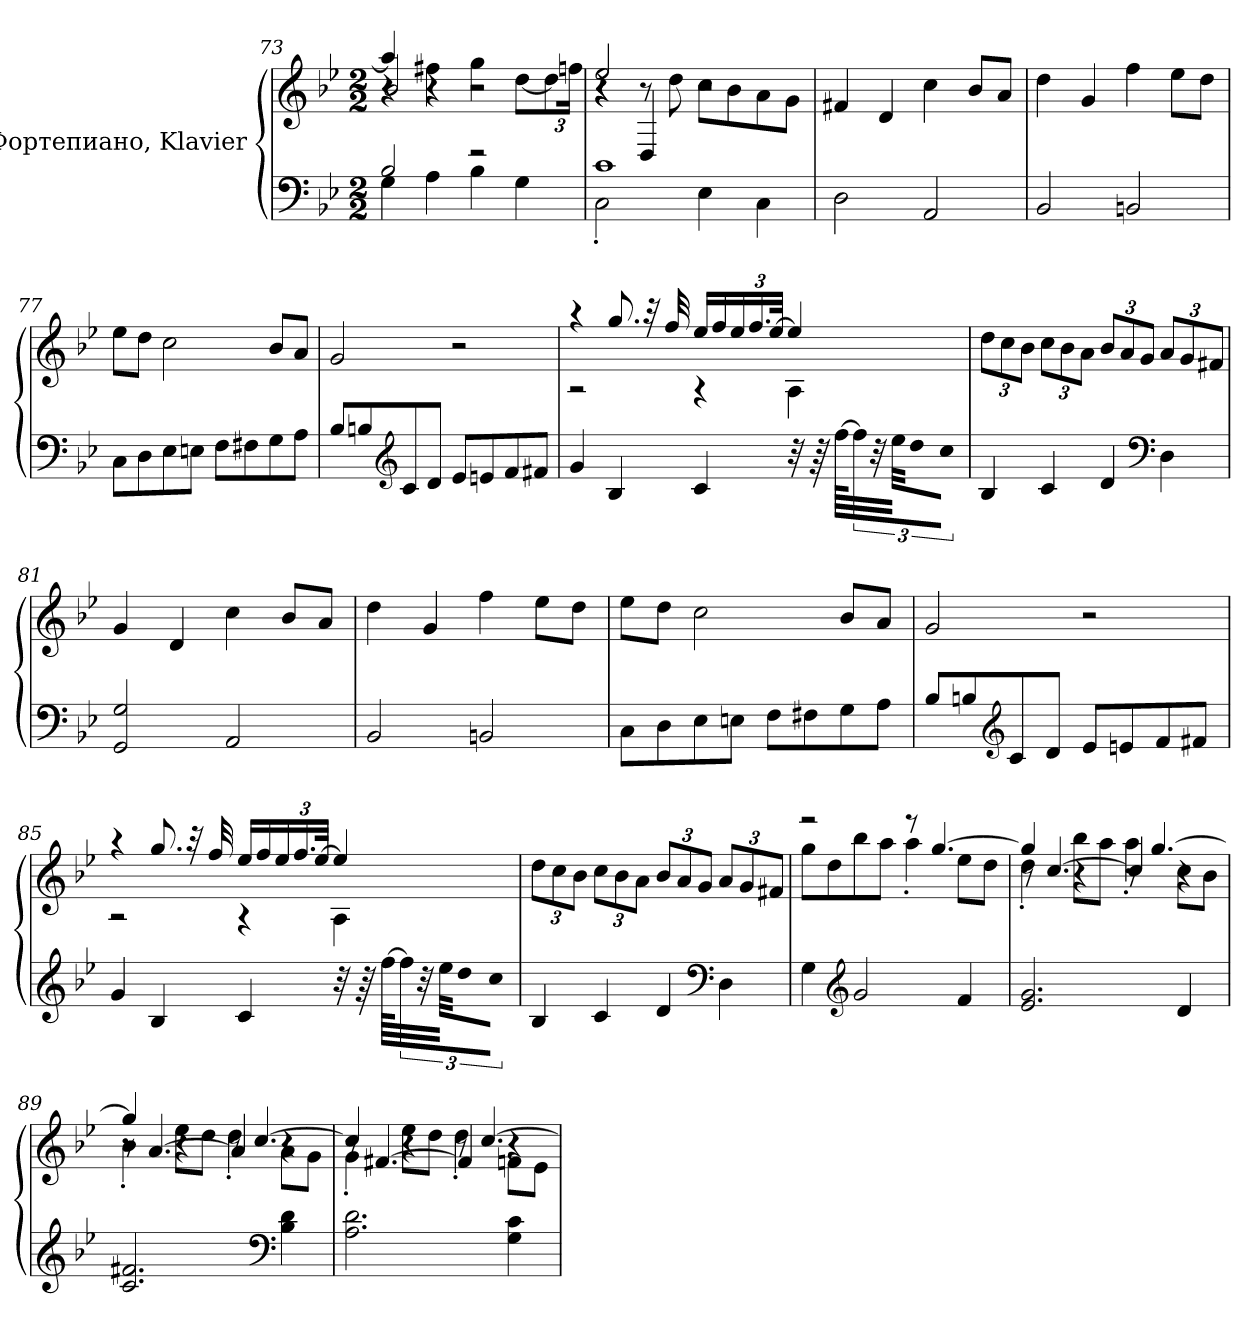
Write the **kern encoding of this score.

**kern	**kern
*part1	*part1
*staff2	*staff1
*I"Фортепиано, Klavier	*
*clefF4	*clefG2
*k[b-e-]	*k[b-e-]
*M2/2	*M2/2
=73	=73
*^	*^
*	*	*	*^
2B-/	4G\	4aa/]	4r	2b-/
.	4A\	4r	4ff#X\	.
2r	4B-\	2r	4gg\	2r
.	4G\	.	[8dd\L	.
*	*	*	*Xbrackettup	*
.	.	.	12dd\]	.
.	.	.	24ffn\Jk	.
=74	=74	=74	=74	=74
1c	2C'\	2ee-/	4r	4r
.	.	.	8r	4D/
.	.	.	8dd\	.
.	4E-\	2r	8cc\L	2r
.	.	.	8b-\	.
.	4C\	.	8a\	.
.	.	.	8g\J	.
*v	*v	*	*	*
*	*v	*v	*v
=75	=75
2D\	4f#X/
.	4d/
2AA/	4cc\
.	8b-/L
.	8a/J
=76	=76
2BB-/	4dd\
.	4g/
2BBn/	4ff\
.	8ee-\L
.	8dd\J
!!LO:LB:g=z
=77	=77
8C\L	8ee-\L
8D\	8dd\J
8E-\	2cc\
8En\J	.
8F\L	.
8F#X\	.
8G\	8b-/L
8A\J	8a/J
=78	=78
8B-/L	2g/
8Bn/	.
*clefG2	*
8c/	.
8d/J	.
8e-/L	2r
8en/	.
8f/	.
8f#X/J	.
=79	=79
*	*^
4g/	4r	2r
4B-/	8.gg/	.
.	32r	.
.	32ff/	.
4c/	16ee-/LL	4r
.	16ff/	.
.	24ee-/	.
.	24.ff/	.
.	[48ee-/JJk	.
32r	4ee-/]	4A\
64r	.	.
[64ff\KLLL	.	.
48ff\JJJ]	.	.
48r	.	.
48ee-\KLL	.	.
16dd\	.	.
16cc\JJ	.	.
*	*v	*v
!!LO:LB:g=z
=80	=80
4B-/	12dd\L
.	12cc\
.	12b-\J
4c/	12cc\L
.	12b-\
.	12a\J
4d/	12b-/L
.	12a/
.	12g/J
*clefF4	*
4D\	12a/L
.	12g/
.	12f#X/J
=81	=81
2GG/ 2G/	4g/
.	4d/
2AA/	4cc\
.	8b-/L
.	8a/J
=82	=82
2BB-/	4dd\
.	4g/
2BBn/	4ff\
.	8ee-\L
.	8dd\J
=83	=83
8C\L	8ee-\L
8D\	8dd\J
8E-\	2cc\
8En\J	.
8F\L	.
8F#X\	.
8G\	8b-/L
8A\J	8a/J
!!LO:LB:g=z
=84	=84
8B-/L	2g/
8Bn/	.
*clefG2	*
8c/	.
8d/J	.
8e-/L	2r
8en/	.
8f/	.
8f#X/J	.
=85	=85
*	*^
4g/	4r	2r
4B-/	8.gg/	.
.	32r	.
.	32ff/	.
4c/	16ee-/LL	4r
.	16ff/	.
.	24ee-/	.
.	24.ff/	.
.	[48ee-/JJk	.
32r	4ee-/]	4A\
64r	.	.
[64ff\KLLL	.	.
48ff\JJJ]	.	.
48r	.	.
48ee-\KLL	.	.
16dd\	.	.
16cc\JJ	.	.
*	*v	*v
=86	=86
4B-/	12dd\L
.	12cc\
.	12b-\J
4c/	12cc\L
.	12b-\
.	12a\J
4d/	12b-/L
.	12a/
.	12g/J
*clefF4	*
4D\	12a/L
.	12g/
.	12f#X/J
!!LO:PB:g=z
=87	=87
*	*^
4G\	2r	8gg\L
.	.	8dd\
*clefG2	*	*
2g/	.	8bb-\
.	.	8aa\J
.	8r	4aa'\
.	[4.gg/	.
4f/	.	8ee-\L
.	.	8dd\J
=88	=88	=88
*	*	*^
2.e-/ 2.g/	4gg/]	4dd'\	8r
.	.	.	[4.cc/
.	4r	8bb-\L	.
.	.	8aa\J	.
.	8r	4aa'\	4cc/]
.	[4.gg/	.	.
4d/	.	8cc\L	4r
.	.	8b-\J	.
=89	=89	=89	=89
2.c/ 2.f#X/	4gg/]	4b-'\	8r
.	.	.	[4.a/
.	4r	8ee-\L	.
.	.	8dd\J	.
.	8r	4dd'\	4a/]
.	[4.cc/	.	.
*clefF4	*	*	*
4B-\ 4d\	.	8a\L	4r
.	.	8g\J	.
=90	=90	=90	=90
2.A\ 2.d\	4cc/]	4g'\	8r
.	.	.	[4.f#X/
.	4r	8ee-\L	.
.	.	8dd\J	.
.	8r	4dd'\	4f#/]
.	[4.cc/	.	.
4G\ 4c\	.	8fn\L	4r
.	.	8e-\J	.
*	*v	*v	*v
=	=
*-	*-
